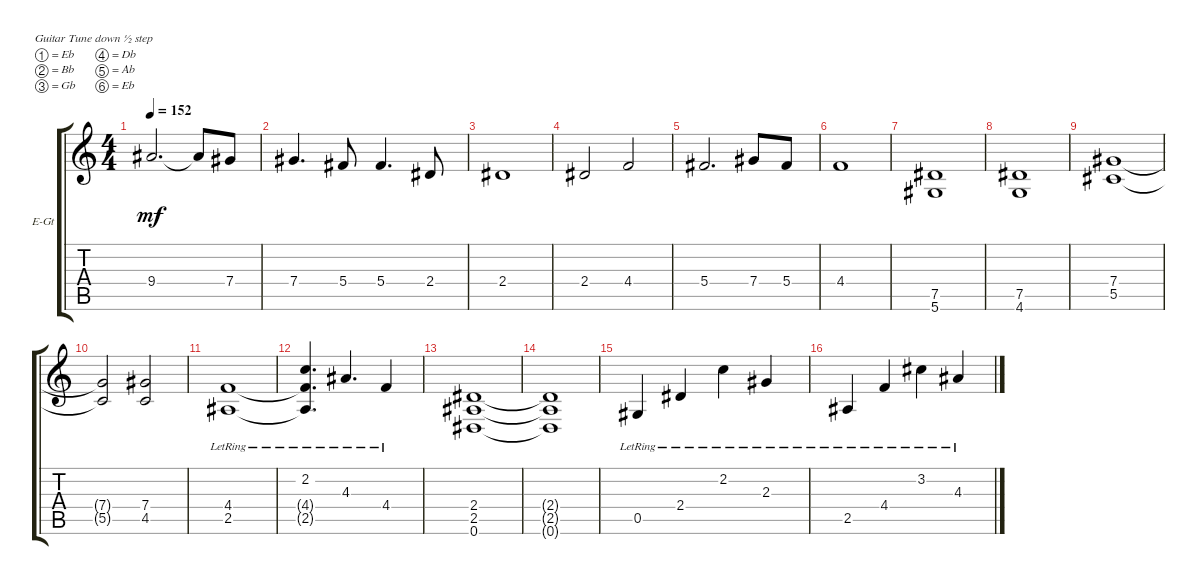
\bracketExtendMode groupsimilarinstruments
\firstSystemTrackNameOrientation horizontal
\otherSystemsTrackNameOrientation horizontal
\track ("Electric Guitar" "E-Gt") {instrument overdrivenguitar}
\staff {score tabs}
\tuning (Eb4 Bb3 Gb3 Db3 Ab2 Eb2)
\ts (4 4)
\tempo 152
\clef g2
\scale
0.333333
\ks c
9.4.2{d dy mf} 9.4{t}.8 7.4.8 |
\scale
0.333333 7.4.4{d} 5.4.8 5.4.4{d} 2.4.8 |
\scale
0.333333 2.4.1 |
\scale
0.333333 2.4.2 4.4.2 |
\scale
0.333333 5.4.2{d} 7.4.8 5.4.8 |
\scale
0.333333 4.4.1 |
\scale
0.333333 (5.6 7.5).1 |
\scale
0.333333 (4.6 7.5).1 |
\scale
0.333333 (5.5 7.4).1 |
\scale
0.333333 (5.5{t} 7.4{t}).2 (4.5 7.4).2 |
\scale
0.333333 (2.5{lr} 4.4{lr}).1 |
\scale
0.333333 (2.2{lr} 4.4{lr t} 2.5{lr t}).4{d} 4.3{lr}.4{d} 4.4{lr}.4 |
\scale
0.333333 (0.6 2.5 2.4).1 |
\scale
0.333333 (0.6{t} 2.5{t} 2.4{t}).1 |
\scale
0.333333 0.5{lr}.4 2.4{lr}.4 2.2{lr}.4 2.3{lr}.4 |
\scale
0.333333 2.5{lr}.4 4.4{lr}.4 3.2{lr}.4 4.3{lr}.4
